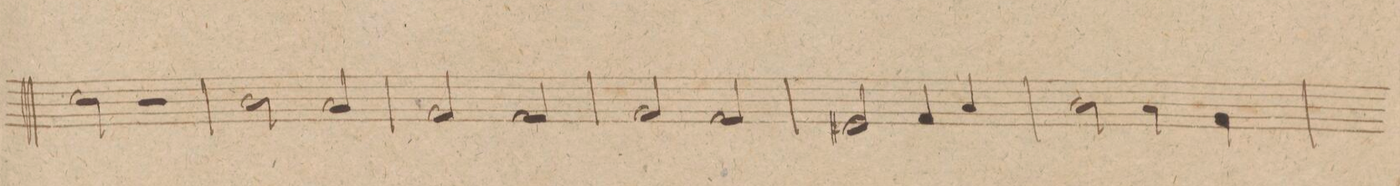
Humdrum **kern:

**kern	**dynam
*I"Trombone Baſso.	*
*clefF4	*
*k[]	*
*met(c|)	*
*M2/2	*
2E\	.
2r	.
=43	=43
2D\	.
2C/	.
=44	=44
2BB/	.
2AA/	.
=45	=45
2BB/	.
2AA/	.
=46	=46
2GG#X/	.
4AA/	.
4C/	.
=47	=47
2D\	.
4C\	.
4AA\	.
=48	=48
*-	*-
